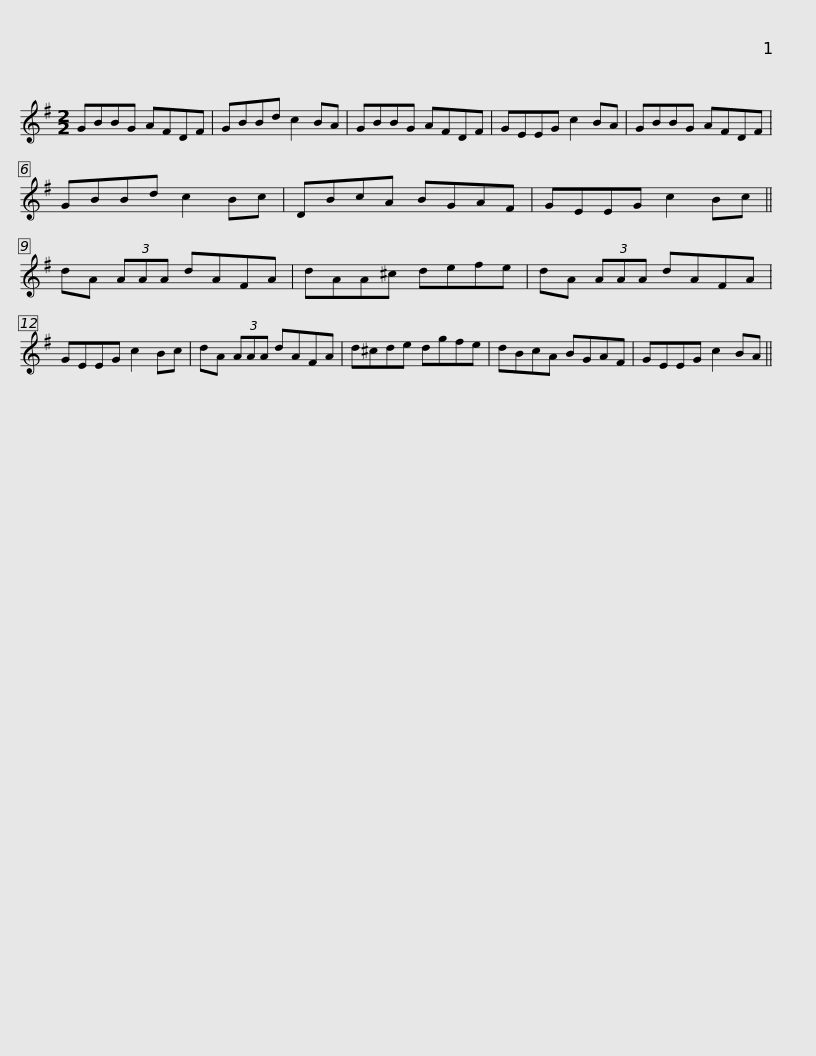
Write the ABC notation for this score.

X:1
L:1/8
M:2/2
I:linebreak $
K:G
V:1 treble
V:1
 GBBG AFDF | GBBd c2 BA | GBBG AFDF | GEEG c2 BA | GBBG AFDF | %5
 GBBd c2 Bc |$ DBcA BGAF | GEEG c2 Bc || dA (3AAA dAFA | dAA^c defe | %10
 dA (3AAA dAFA |$ GEEG c2 Bc | dA (3AAA dAFA | d^cde dgfe | dBcA BGAF | %15
 GEEG c2 BA || %16
